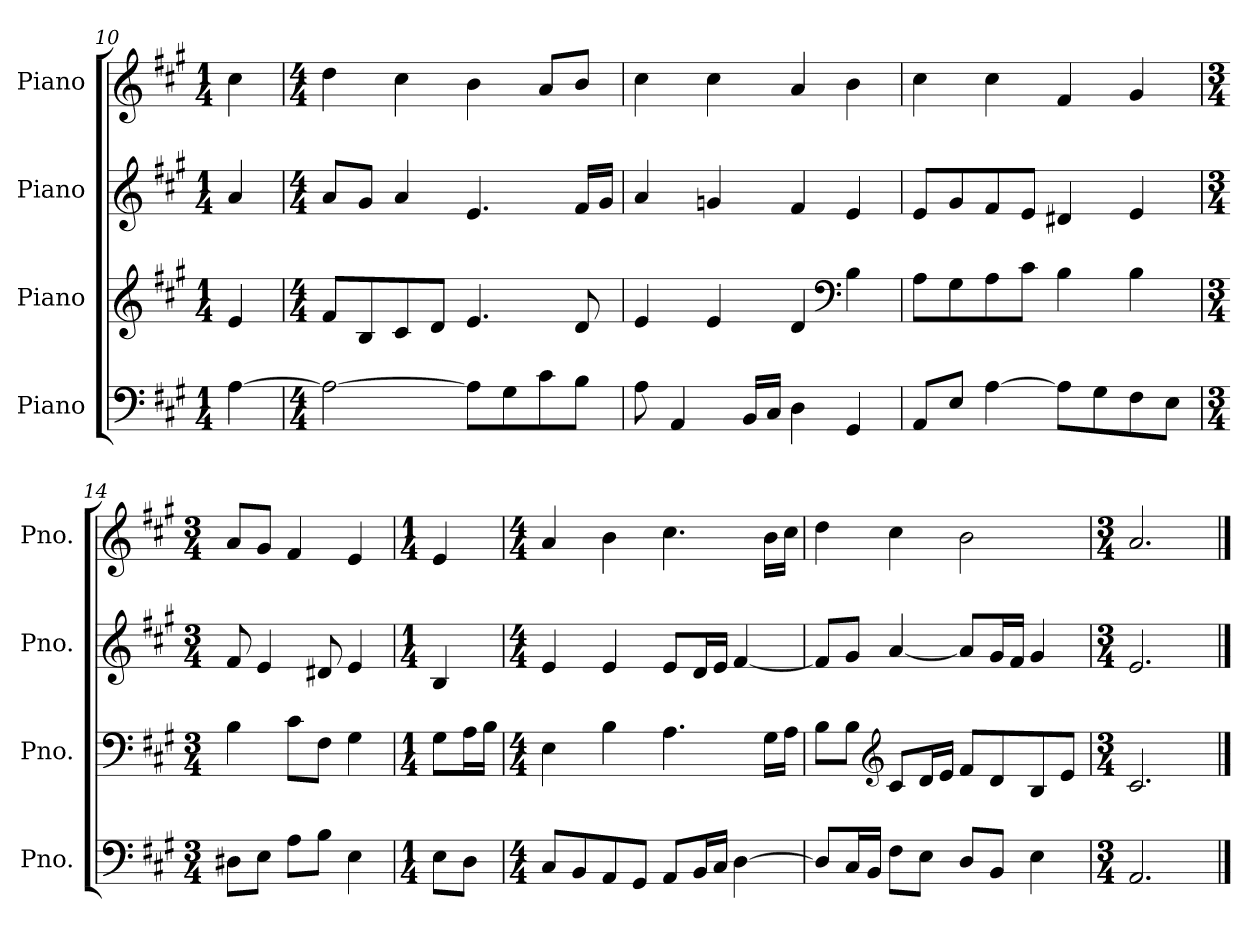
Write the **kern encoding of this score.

**kern	**kern	**kern	**kern
*part4	*part3	*part2	*part1
*staff4	*staff3	*staff2	*staff1
*I"Piano	*I"Piano	*I"Piano	*I"Piano
*I'Pno.	*I'Pno.	*I'Pno.	*I'Pno.
*clefF4	*clefG2	*clefG2	*clefG2
*k[f#c#g#]	*k[f#c#g#]	*k[f#c#g#]	*k[f#c#g#]
*M1/4	*M1/4	*M1/4	*M1/4
=10	=10	=10	=10
[4A\	4e/	4a/	4cc#\
!!LO:LB:g=z
=11	=11	=11	=11
*M4/4	*M4/4	*M4/4	*M4/4
2A\_	8f#/L	8a/L	4dd\
.	8B/	8g#/J	.
.	8c#/	4a/	4cc#\
.	8d/J	.	.
8A\L]	4.e/	4.e/	4b\
8G#\	.	.	.
8c#\	.	.	8a/L
8B\J	8d/	16f#/LL	8b/J
.	.	16g#/JJ	.
=12	=12	=12	=12
8A\	4e/	4a/	4cc#\
4AA/	.	.	.
.	4e/	4gn/	4cc#\
16BB/LL	.	.	.
16C#/JJ	.	.	.
4D\	4d/	4f#/	4a/
*	*clefF4	*	*
4GG#/	4B\	4e/	4b\
=13	=13	=13	=13
8AA/L	8A\L	8e/L	4cc#\
8E/J	8G#\	8g#/	.
[4A\	8A\	8f#/	4cc#\
.	8c#\J	8e/J	.
8A\L]	4B\	4d#X/	4f#/
8G#\	.	.	.
8F#\	4B\	4e/	4g#/
8E\J	.	.	.
=14	=14	=14	=14
*M3/4	*M3/4	*M3/4	*M3/4
8D#X\L	4B\	8f#/	8a/L
8E\J	.	4e/	8g#/J
8A\L	8c#\L	.	4f#/
8B\J	8F#\J	8d#X/	.
4E\	4G#\	4e/	4e/
=15	=15	=15	=15
*M1/4	*M1/4	*M1/4	*M1/4
8E\L	8G#\L	4B/	4e/
8D\J	16A\L	.	.
.	16B\JJ	.	.
!!LO:PB:g=z
=16	=16	=16	=16
*M4/4	*M4/4	*M4/4	*M4/4
8C#/L	4E\	4e/	4a/
8BB/	.	.	.
8AA/	4B\	4e/	4b\
8GG#/J	.	.	.
8AA/L	4.A\	8e/L	4.cc#\
16BB/L	.	16d/L	.
16C#/JJ	.	16e/JJ	.
[4D\	.	[4f#/	.
.	16G#\LL	.	16b\LL
.	16A\JJ	.	16cc#\JJ
=17	=17	=17	=17
8D/L]	8B\L	8f#/L]	4dd\
16C#/L	8B\J	8g#/J	.
16BB/JJ	.	.	.
*	*clefG2	*	*
8F#\L	8c#/L	[4a/	4cc#\
8E\J	16d/L	.	.
.	16e/JJ	.	.
8D/L	8f#/L	8a/L]	2b\
8BB/J	8d/	16g#/L	.
.	.	16f#/JJ	.
4E\	8B/	4g#/	.
.	8e/J	.	.
=18	=18	=18	=18
*M3/4	*M3/4	*M3/4	*M3/4
2.AA/	2.c#/	2.e/	2.a/
==	==	==	==
*-	*-	*-	*-
